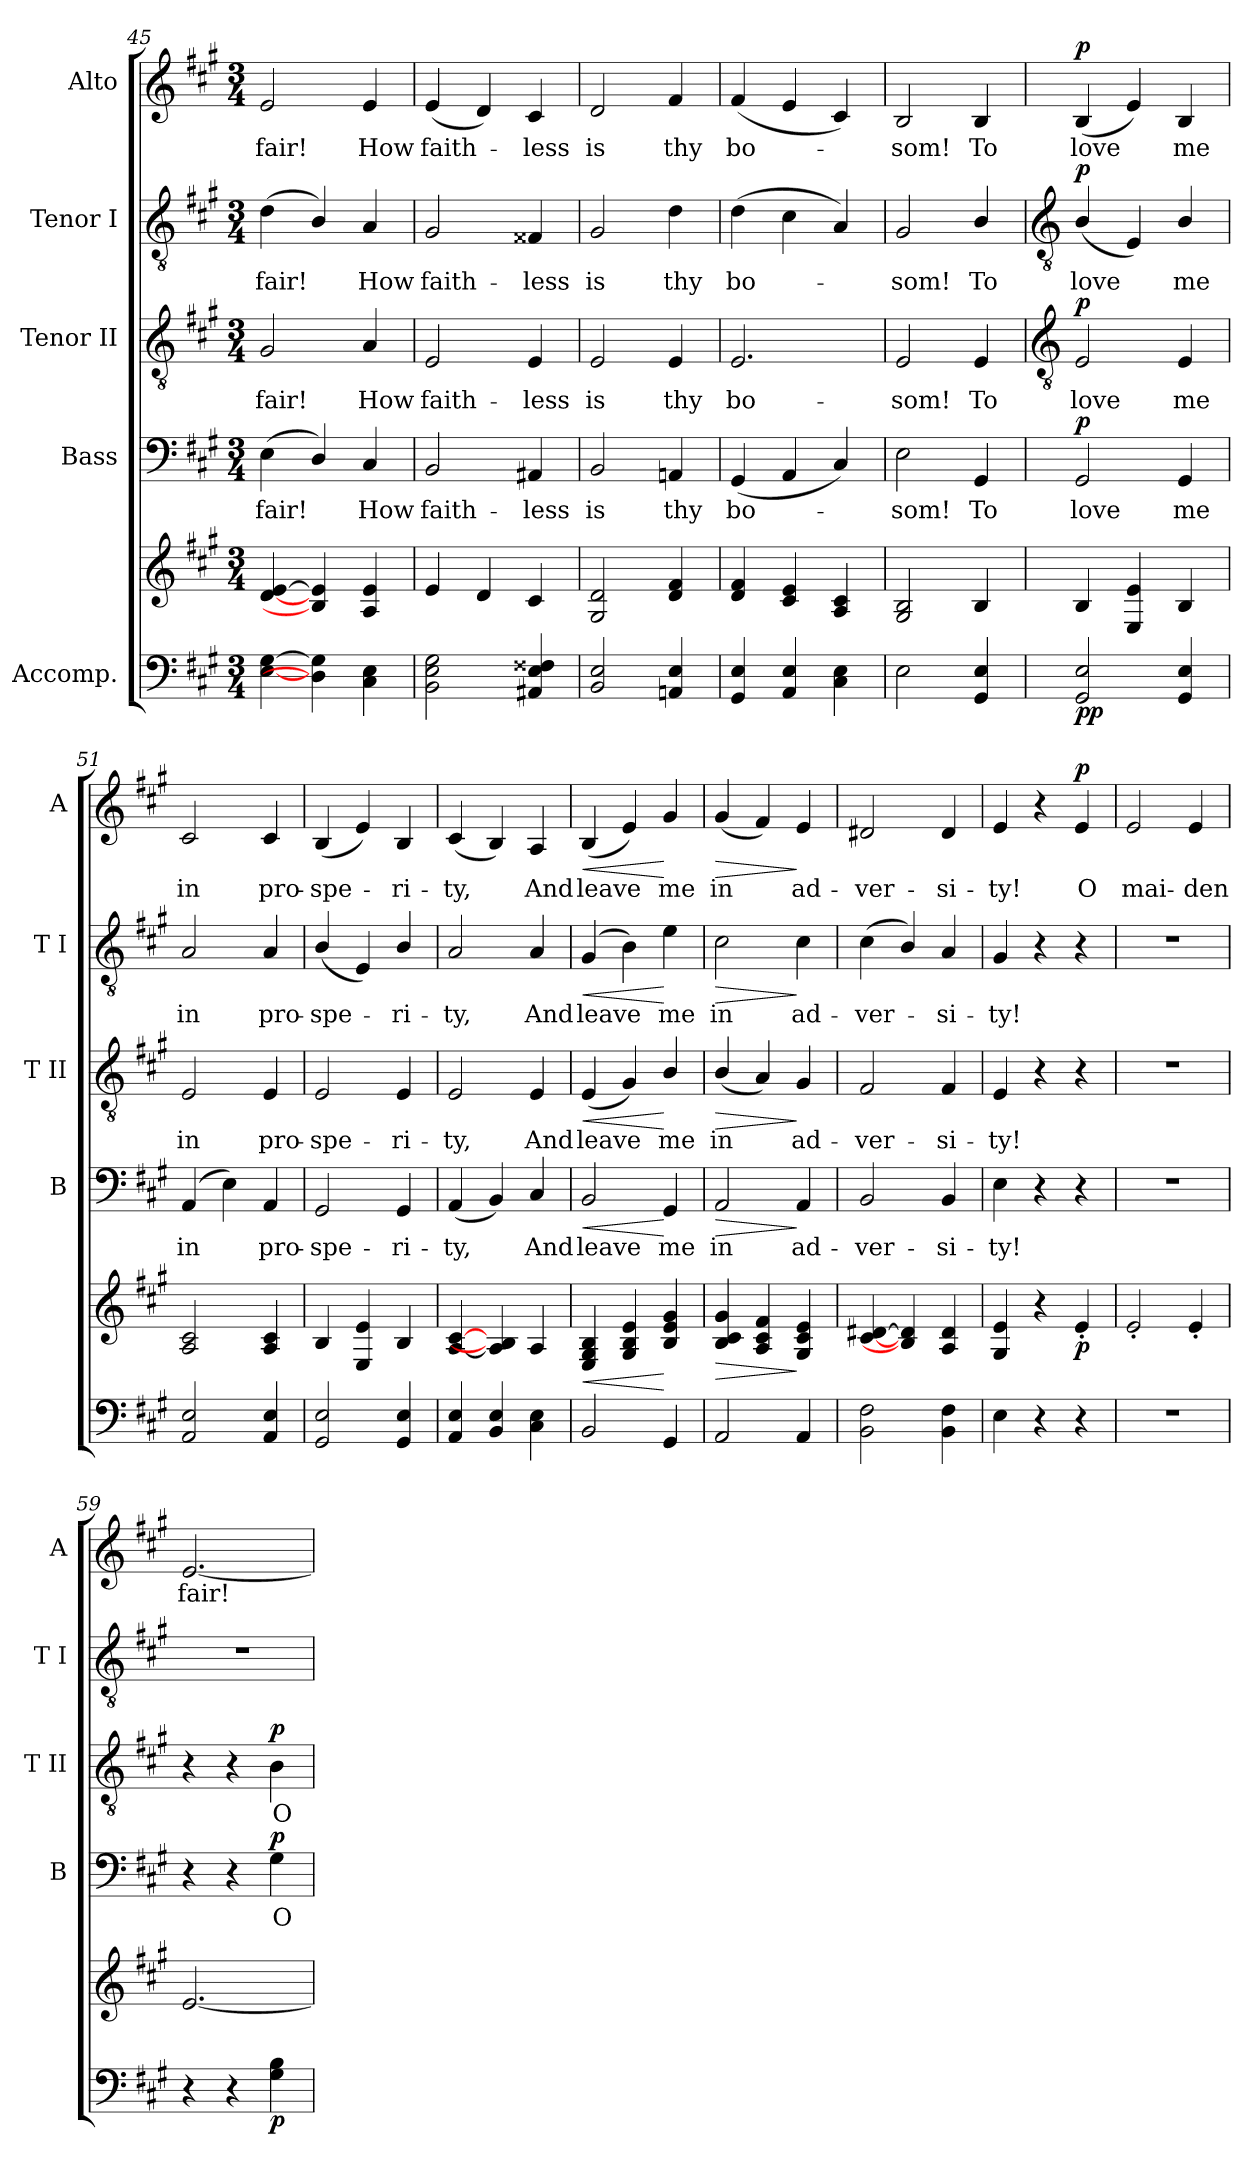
**kern	**kern	**dynam	**kern	**text	**dynam	**kern	**text	**dynam	**kern	**text	**dynam	**kern	**text	**dynam
*part5	*part5	*part5	*part4	*part4	*part4	*part3	*part3	*part3	*part2	*part2	*part2	*part1	*part1	*part1
*staff6	*staff5	*staff5/6	*staff4	*staff4	*staff4	*staff3	*staff3	*staff3	*staff2	*staff2	*staff2	*staff1	*staff1	*staff1
*I"Accomp.	*	*	*I"Bass	*	*	*I"Tenor II	*	*	*I"Tenor I	*	*	*I"Alto	*	*
*	*	*	*I'B	*	*	*I'T II	*	*	*I'T I	*	*	*I'A	*	*
*clefF4	*clefG2	*	*clefF4	*	*	*clefGv2	*	*	*clefGv2	*	*	*clefG2	*	*
*k[f#c#g#]	*k[f#c#g#]	*	*k[f#c#g#]	*	*	*k[f#c#g#]	*	*	*k[f#c#g#]	*	*	*k[f#c#g#]	*	*
*A:	*A:	*	*A:	*	*	*A:	*	*	*A:	*	*	*A:	*	*
*M3/4	*M3/4	*	*M3/4	*	*	*M3/4	*	*	*M3/4	*	*	*M3/4	*	*
=45	=45	=45	=45	=45	=45	=45	=45	=45	=45	=45	=45	=45	=45	=45
!	!	!	!	!LO:LY:b	!	!	!LO:LY:b	!	!	!LO:LY:b	!	!	!LO:LY:b	!
[4E [4G#	[4d [4e	.	(<4E	fair!	.	2G#	fair!	.	(<4d	fair!	.	2e	fair!	.
4D] 4G#]	4B] 4e]	.	4D/)	.	.	.	.	.	4B/)	.	.	.	.	.
!	!	!	!	!LO:LY:b	!	!	!LO:LY:b	!	!	!LO:LY:b	!	!	!LO:LY:b	!
4C# 4E	4A 4e	.	4C#	How	.	4A	How	.	4A	How	.	4e	How	.
=46	=46	=46	=46	=46	=46	=46	=46	=46	=46	=46	=46	=46	=46	=46
!	!	!	!	!LO:LY:b	!	!	!LO:LY:b	!	!	!LO:LY:b	!	!	!LO:LY:b	!
2BB 2E 2G#	4e	.	2BB	faith-	.	2E	faith-	.	2G#	faith-	.	(<4e	faith-	.
.	4d	.	.	.	.	.	.	.	.	.	.	4d)	.	.
!	!	!	!	!LO:LY:b	!	!	!LO:LY:b	!	!	!LO:LY:b	!	!	!LO:LY:b	!
4AA#X 4E 4F##X	4c#	.	4AA#X	-less	.	4E	-less	.	4F##X	-less	.	4c#	less	.
=47	=47	=47	=47	=47	=47	=47	=47	=47	=47	=47	=47	=47	=47	=47
!	!	!	!	!LO:LY:b	!	!	!LO:LY:b	!	!	!LO:LY:b	!	!	!LO:LY:b	!
2BB 2E	2G# 2d	.	2BB	is	.	2E	is	.	2G#	is	.	2d	is	.
!	!	!	!	!LO:LY:b	!	!	!LO:LY:b	!	!	!LO:LY:b	!	!	!LO:LY:b	!
4AAn 4E	4d 4f#	.	4AAn	thy	.	4E	thy	.	4d	thy	.	4f#	thy	.
=48	=48	=48	=48	=48	=48	=48	=48	=48	=48	=48	=48	=48	=48	=48
!	!	!	!	!LO:LY:b	!	!	!LO:LY:b	!	!	!LO:LY:b	!	!	!LO:LY:b	!
4GG# 4E	4d 4f#	.	(<4GG#	bo-	.	2.E	bo-	.	(>4d	bo-	.	(<4f#	bo-	.
4AA 4E	4c# 4e	.	4AA	.	.	.	.	.	4c#	.	.	4e	.	.
4C# 4E	4A 4c#	.	4C#)	.	.	.	.	.	4A)	.	.	4c#)	.	.
=49	=49	=49	=49	=49	=49	=49	=49	=49	=49	=49	=49	=49	=49	=49
!	!	!	!	!LO:LY:b	!	!	!LO:LY:b	!	!	!LO:LY:b	!	!	!LO:LY:b	!
2E	2G# 2B	.	2E	som!	.	2E	-som!	.	2G#	som!	.	2B	som!	.
!	!	!	!	!LO:LY:b	!	!	!LO:LY:b	!	!	!LO:LY:b	!	!	!LO:LY:b	!
4GG# 4E	4B	.	4GG#	To	.	4E	To	.	4B/	To	.	4B	To	.
!!LO:LB:g=z
=50	=50	=50	=50	=50	=50	=50	=50	=50	=50	=50	=50	=50	=50	=50
*	*	*	*	*	*	*clefGv2	*	*	*clefGv2	*	*	*	*	*
!	!	!LO:DY:b=2	!	!LO:LY:b	!	!	!LO:LY:b	!	!	!LO:LY:b	!	!	!LO:LY:b	!
!	!	!LO:DY:n=1:b	!	!	!LO:DY:b	!	!	!LO:DY:b	!	!	!LO:DY:b	!	!	!LO:DY:b
2GG# 2E	4B	p p	2GG#	love	p	2E	love	p	(4B/	love	p	(<4B	love	p
.	4E 4e	.	.	.	.	.	.	.	4E)	.	.	4e)	.	.
!	!	!	!	!LO:LY:b	!	!	!LO:LY:b	!	!	!LO:LY:b	!	!	!LO:LY:b	!
4GG# 4E	4B	.	4GG#	me	.	4E	me	.	4B/	me	.	4B	me	.
=51	=51	=51	=51	=51	=51	=51	=51	=51	=51	=51	=51	=51	=51	=51
!	!	!	!	!LO:LY:b	!	!	!LO:LY:b	!	!	!LO:LY:b	!	!	!LO:LY:b	!
2AA 2E	2A 2c#	.	(4AA	in	.	2E	in	.	2A	in	.	2c#	in	.
.	.	.	4E)	.	.	.	.	.	.	.	.	.	.	.
!	!	!	!	!LO:LY:b	!	!	!LO:LY:b	!	!	!LO:LY:b	!	!	!LO:LY:b	!
4AA 4E	4A 4c#	.	4AA	pro-	.	4E	pro-	.	4A	pro-	.	4c#	pro-	.
=52	=52	=52	=52	=52	=52	=52	=52	=52	=52	=52	=52	=52	=52	=52
!	!	!	!	!LO:LY:b	!	!	!LO:LY:b	!	!	!LO:LY:b	!	!	!LO:LY:b	!
2GG# 2E	4B	.	2GG#	-spe-	.	2E	-spe-	.	(4B/	-spe-	.	(<4B	-spe-	.
.	4E 4e	.	.	.	.	.	.	.	4E)	.	.	4e)	.	.
!	!	!	!	!LO:LY:b	!	!	!LO:LY:b	!	!	!LO:LY:b	!	!	!LO:LY:b	!
4GG# 4E	4B	.	4GG#	-ri-	.	4E	-ri-	.	4B/	ri-	.	4B	ri-	.
=53	=53	=53	=53	=53	=53	=53	=53	=53	=53	=53	=53	=53	=53	=53
!	!	!	!	!LO:LY:b	!	!	!LO:LY:b	!	!	!LO:LY:b	!	!	!LO:LY:b	!
4AA 4E	[4A [4c#	.	(<4AA	-ty,	.	2E	-ty,	.	2A	-ty,	.	(<4c#	-ty,	.
4BB 4E	4A] 4B]	.	4BB)	.	.	.	.	.	.	.	.	4B)	.	.
!	!	!	!	!LO:LY:b	!	!	!LO:LY:b	!	!	!LO:LY:b	!	!	!LO:LY:b	!
4C# 4E	4A	.	4C#	And	.	4E	And	.	4A	And	.	4A	And	.
=54	=54	=54	=54	=54	=54	=54	=54	=54	=54	=54	=54	=54	=54	=54
!	!	!LO:HP:b	!	!LO:LY:b	!LO:HP:b	!	!LO:LY:b	!LO:HP:b	!	!LO:LY:b	!LO:HP:b	!	!LO:LY:b	!LO:HP:b
2BB	4E 4G# 4B	<	2BB	leave	<	(<4E	leave	<	(<4G#	leave	<	(<4B	leave	<
.	4G# 4B 4e	.	.	.	.	4G#)	.	.	4B)	.	.	4e)	.	.
!	!	!	!	!LO:LY:b	!	!	!LO:LY:b	!	!	!LO:LY:b	!	!	!LO:LY:b	!
4GG#	4B 4e 4g#	[	4GG#	me	[	4B/	me	[	4e	me	[	4g#	me	[
=55	=55	=55	=55	=55	=55	=55	=55	=55	=55	=55	=55	=55	=55	=55
!	!	!LO:HP:b	!	!LO:LY:b	!LO:HP:b	!	!LO:LY:b	!LO:HP:b	!	!LO:LY:b	!LO:HP:b	!	!LO:LY:b	!LO:HP:b
2AA	4B 4c# 4g#	>	2AA	in	>	(<4B/	in	>	2c#	in	>	(<4g#	in	>
.	4A 4c# 4f#	.	.	.	.	4A)	.	.	.	.	.	4f#)	.	.
!	!	!	!	!LO:LY:b	!	!	!LO:LY:b	!	!	!LO:LY:b	!	!	!LO:LY:b	!
4AA	4G# 4c# 4e	]	4AA	ad-	]	4G#	ad-	]	4c#	ad-	]	4e	ad-	]
=56	=56	=56	=56	=56	=56	=56	=56	=56	=56	=56	=56	=56	=56	=56
!	!	!	!	!LO:LY:b	!	!	!LO:LY:b	!	!	!LO:LY:b	!	!	!LO:LY:b	!
2BB 2F#	[4c# [4d#X	.	2BB	-ver-	.	2F#	-ver-	.	(<4c#	-ver-	.	2d#X	-ver-	.
.	4B] 4d#]	.	.	.	.	.	.	.	4B/)	.	.	.	.	.
!	!	!	!	!LO:LY:b	!	!	!LO:LY:b	!	!	!LO:LY:b	!	!	!LO:LY:b	!
4BB 4F#	4A 4d#	.	4BB	-si-	.	4F#	-si-	.	4A	si-	.	4d#	-si-	.
=57	=57	=57	=57	=57	=57	=57	=57	=57	=57	=57	=57	=57	=57	=57
!	!	!	!	!LO:LY:b	!	!	!LO:LY:b	!	!	!LO:LY:b	!	!	!LO:LY:b	!
4E	4G# 4e	.	4E	-ty!	.	4E	-ty!	.	4G#	-ty!	.	4e	-ty!	.
4r	4r	.	4r	.	.	4r	.	.	4r	.	.	4r	.	.
!	!	!LO:DY:b	!	!	!	!	!	!	!	!	!	!	!LO:LY:b	!LO:DY:b
4r	4e'	p	4r	.	.	4r	.	.	4r	.	.	4e	O	p
=58	=58	=58	=58	=58	=58	=58	=58	=58	=58	=58	=58	=58	=58	=58
!LO:N:vis=1	!	!	!LO:N:vis=1	!	!	!LO:N:vis=1	!	!	!LO:N:vis=1	!	!	!	!LO:LY:b	!
2.r	2e'	.	2.r	.	.	2.r	.	.	2.r	.	.	2e	mai-	.
!	!	!	!	!	!	!	!	!	!	!	!	!	!LO:LY:b	!
.	4e'	.	.	.	.	.	.	.	.	.	.	4e	-den	.
=59	=59	=59	=59	=59	=59	=59	=59	=59	=59	=59	=59	=59	=59	=59
!	!	!	!	!	!	!	!	!	!LO:N:vis=1	!	!	!	!LO:LY:b	!
4r	[2.e	.	4r	.	.	4r	.	.	2.r	.	.	[2.e	fair!	.
4r	.	.	4r	.	.	4r	.	.	.	.	.	.	.	.
!	!	!LO:DY:b=2	!	!LO:LY:b	!LO:DY:b	!	!LO:LY:b	!LO:DY:b	!	!	!	!	!	!
4G# 4B	.	p	4G#	O	p	4B	O	p	.	.	.	.	.	.
=	=	=	=	=	=	=	=	=	=	=	=	=	=	=
*-	*-	*-	*-	*-	*-	*-	*-	*-	*-	*-	*-	*-	*-	*-
